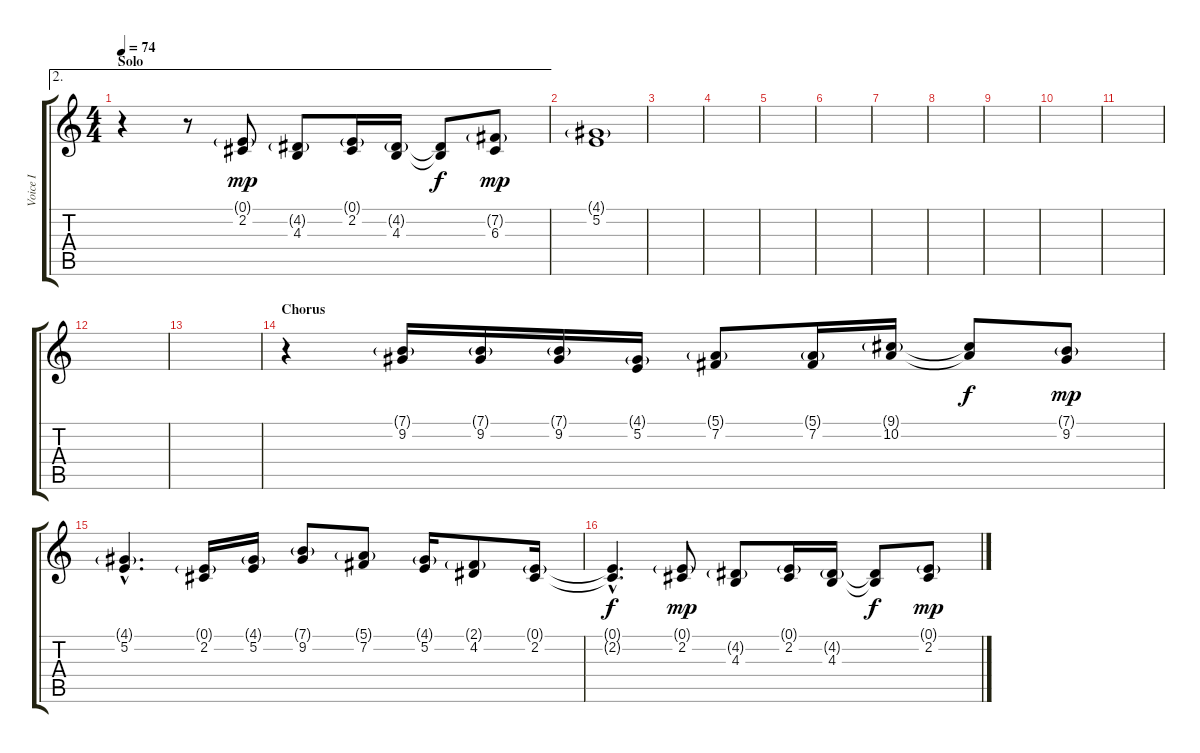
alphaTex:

\track ("Voice I" "Voice I") {instrument acousticgrandpiano}
\staff {score tabs}
\tuning (E4 B3 G3 D3 A2 E2) {hide}
\ae 2
\ts (4 4)
\section ("" "Solo")
\tempo 74
\clef g2
\ks c
r.4{dy mp} r.8 (0.1{g} 2.2).8 (4.2{g} 4.3).8 (0.1{g} 2.2).16 (4.2{g} 4.3).16 (4.2{t} 4.3{t}).8{dy f} (7.2{g} 6.3).8{dy mp} |
(4.1{g} 5.2).1 |
|
|
|
|
|
|
|
|
|
|
|
\section ("" "Chorus")
r.4 (7.1{g} 9.2).16 (7.1{g} 9.2).16 (7.1{g} 9.2).16 (4.1{g} 5.2).16 (5.1{g} 7.2).8 (5.1{g} 7.2).16 (9.1{g} 10.2).16 (9.1{t} 10.2{t}).8{dy f} (7.1{g} 9.2).8{dy mp} |
(4.1{g hac} 5.2{hac}).4{d} (0.1{g} 2.2).16 (4.1{g} 5.2).16 (7.1{g} 9.2).8 (5.1{g} 7.2).8 (4.1{g} 5.2).16 (2.1{g} 4.2).8 (0.1{g} 2.2).16 |
(0.1{hac t} 2.2{hac t}).4{d dy f} (0.1{g} 2.2).8{dy mp} (4.2{g} 4.3).8 (0.1{g} 2.2).16 (4.2{g} 4.3).16 (4.2{t} 4.3{t}).8{dy f} (0.1{g} 2.2).8{dy mp}
